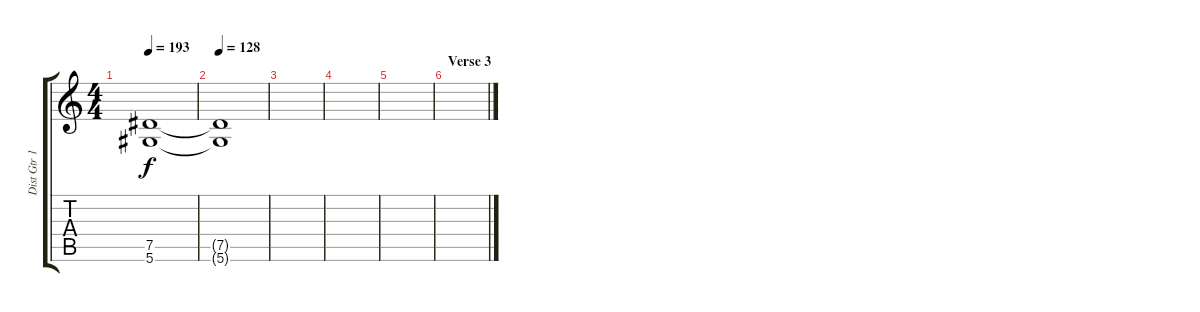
\track ("Dist Gtr 1" "Dist Gtr 1") {instrument distortionguitar}
\staff {score tabs}
\tuning (Eb4 Bb3 Gb3 Db3 Ab2 Eb2) {hide}
\ts (4 4)
\tempo 193
\clef g2
\ks c
(7.5{t} 5.6{t}).1{dy f} |
\tempo 128
(7.5{t} 5.6{t}).1 |
|
|
|
\section ("" "Verse 3")
